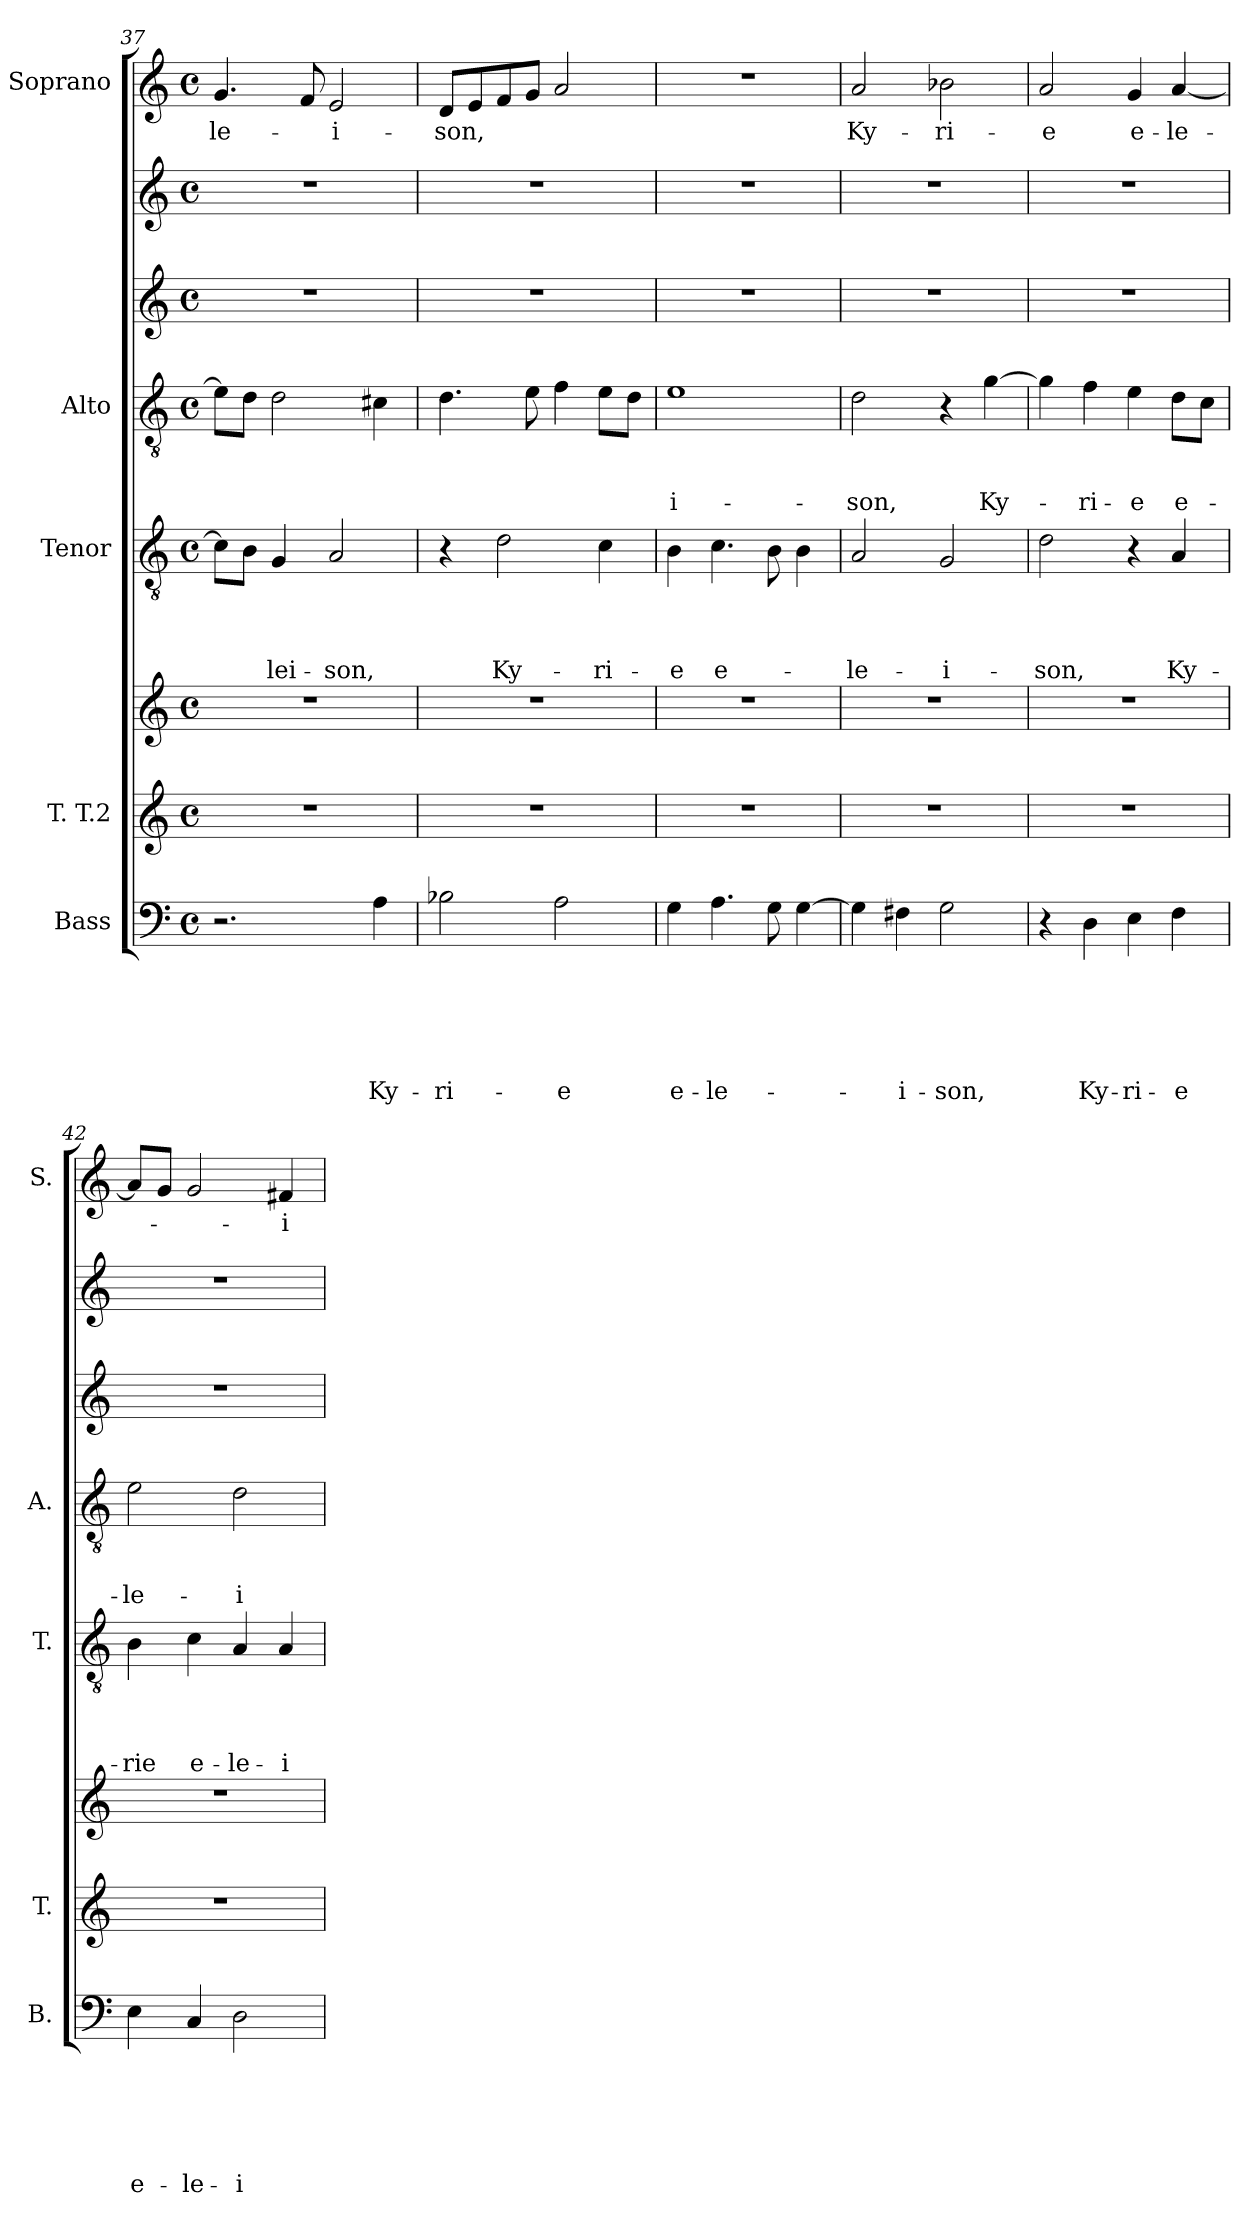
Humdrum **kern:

**kern	**text	**text	**text	**text	**text	**text	**kern	**kern	**kern	**text	**text	**text	**text	**kern	**text	**text	**text	**kern	**kern	**kern	**text
*part7	*part7	*part7	*part7	*part7	*part7	*part7	*part6	*part6	*part5	*part5	*part5	*part5	*part5	*part4	*part4	*part4	*part4	*part3	*part2	*part1	*part1
*staff8	*staff8	*staff8	*staff8	*staff8	*staff8	*staff8	*staff7	*staff6	*staff5	*staff5	*staff5	*staff5	*staff5	*staff4	*staff4	*staff4	*staff4	*staff3	*staff2	*staff1	*staff1
*I"Bass	*	*	*	*	*	*	*I"T. T.2	*	*I"Tenor	*	*	*	*	*I"Alto	*	*	*	*	*	*I"Soprano	*
*I'B.	*	*	*	*	*	*	*I'T.	*	*I'T.	*	*	*	*	*I'A.	*	*	*	*	*	*I'S.	*
*clefF4	*	*	*	*	*	*	*clefG2	*clefG2	*clefGv2	*	*	*	*	*clefGv2	*	*	*	*clefG2	*clefG2	*clefG2	*
*k[]	*	*	*	*	*	*	*k[]	*k[]	*k[]	*	*	*	*	*k[]	*	*	*	*k[]	*k[]	*k[]	*
*C:	*	*	*	*	*	*	*C:	*C:	*C:	*	*	*	*	*C:	*	*	*	*C:	*C:	*C:	*
*M4/4	*	*	*	*	*	*	*M4/4	*M4/4	*M4/4	*	*	*	*	*M4/4	*	*	*	*M4/4	*M4/4	*M4/4	*
*met(c)	*	*	*	*	*	*	*met(c)	*met(c)	*met(c)	*	*	*	*	*met(c)	*	*	*	*met(c)	*met(c)	*met(c)	*
=37	=37	=37	=37	=37	=37	=37	=37	=37	=37	=37	=37	=37	=37	=37	=37	=37	=37	=37	=37	=37	=37
!	!	!	!	!	!	!	!	!	!	!	!	!	!	!	!	!	!	!	!	!	!LO:LY:b
2.r	.	.	.	.	.	.	1r	1r	8c\L]	.	.	.	.	8e\L]	.	.	.	1r	1r	4.g/	-le-
.	.	.	.	.	.	.	.	.	8B\J	.	.	.	.	8d\J	.	.	.	.	.	.	.
!	!	!	!	!	!	!	!	!	!	!	!	!	!LO:LY:b	!	!	!	!	!	!	!	!
.	.	.	.	.	.	.	.	.	4G/	.	.	.	-lei-	2d\	.	.	.	.	.	.	.
.	.	.	.	.	.	.	.	.	.	.	.	.	.	.	.	.	.	.	.	8f/	.
!	!	!	!	!	!	!	!	!	!	!	!	!	!LO:LY:b	!	!	!	!	!	!	!	!LO:LY:b
.	.	.	.	.	.	.	.	.	2A/	.	.	.	-son,	.	.	.	.	.	.	2e/	-i-
!	!	!	!	!	!	!LO:LY:b	!	!	!	!	!	!	!	!	!	!	!	!	!	!	!
4A\	.	.	.	.	.	Ky-	.	.	.	.	.	.	.	4c#X\	.	.	.	.	.	.	.
!!LO:LB:g=z
=38	=38	=38	=38	=38	=38	=38	=38	=38	=38	=38	=38	=38	=38	=38	=38	=38	=38	=38	=38	=38	=38
!	!	!	!	!	!	!LO:LY:b	!	!	!	!	!	!	!	!	!	!	!	!	!	!	!LO:LY:b
2B-X\	.	.	.	.	.	-ri-	1r	1r	4r	.	.	.	.	4.d\	.	.	.	1r	1r	8d/L	-son,
.	.	.	.	.	.	.	.	.	.	.	.	.	.	.	.	.	.	.	.	8e/	.
!	!	!	!	!	!	!	!	!	!	!	!	!	!LO:LY:b	!	!	!	!	!	!	!	!
.	.	.	.	.	.	.	.	.	2d\	.	.	.	Ky-	.	.	.	.	.	.	8f/	.
.	.	.	.	.	.	.	.	.	.	.	.	.	.	8e\	.	.	.	.	.	8g/J	.
!	!	!	!	!	!	!LO:LY:b	!	!	!	!	!	!	!	!	!	!	!	!	!	!	!
2A\	.	.	.	.	.	-e	.	.	.	.	.	.	.	4f\	.	.	.	.	.	2a/	.
!	!	!	!	!	!	!	!	!	!	!	!	!	!LO:LY:b	!	!	!	!	!	!	!	!
.	.	.	.	.	.	.	.	.	4c\	.	.	.	-ri-	8e\L	.	.	.	.	.	.	.
.	.	.	.	.	.	.	.	.	.	.	.	.	.	8d\J	.	.	.	.	.	.	.
=39	=39	=39	=39	=39	=39	=39	=39	=39	=39	=39	=39	=39	=39	=39	=39	=39	=39	=39	=39	=39	=39
!	!	!	!	!	!	!LO:LY:b	!	!	!	!	!	!	!LO:LY:b	!	!	!	!LO:LY:b	!	!	!	!
4G\	.	.	.	.	.	e-	1r	1r	4B\	.	.	.	-e	1e	.	.	-i-	1r	1r	1r	.
!	!	!	!	!	!	!LO:LY:b	!	!	!	!	!	!	!LO:LY:b	!	!	!	!	!	!	!	!
4.A\	.	.	.	.	.	-le-	.	.	4.c\	.	.	.	e-	.	.	.	.	.	.	.	.
8G\	.	.	.	.	.	.	.	.	8B\	.	.	.	.	.	.	.	.	.	.	.	.
[>4G\	.	.	.	.	.	.	.	.	4B\	.	.	.	.	.	.	.	.	.	.	.	.
=40	=40	=40	=40	=40	=40	=40	=40	=40	=40	=40	=40	=40	=40	=40	=40	=40	=40	=40	=40	=40	=40
!	!	!	!	!	!	!	!	!	!	!	!	!	!LO:LY:b	!	!	!	!LO:LY:b	!	!	!	!LO:LY:b
4G\]	.	.	.	.	.	.	1r	1r	2A/	.	.	.	-le-	2d\	.	.	-son,	1r	1r	2a/	Ky-
!	!	!	!	!	!	!LO:LY:b	!	!	!	!	!	!	!	!	!	!	!	!	!	!	!
4F#X\	.	.	.	.	.	-i-	.	.	.	.	.	.	.	.	.	.	.	.	.	.	.
!	!	!	!	!	!	!LO:LY:b	!	!	!	!	!	!	!LO:LY:b	!	!	!	!	!	!	!	!LO:LY:b
2G\	.	.	.	.	.	-son,	.	.	2G/	.	.	.	-i-	4r	.	.	.	.	.	2b-X\	-ri-
!	!	!	!	!	!	!	!	!	!	!	!	!	!	!	!	!	!LO:LY:b	!	!	!	!
.	.	.	.	.	.	.	.	.	.	.	.	.	.	[>4g\	.	.	Ky-	.	.	.	.
=41	=41	=41	=41	=41	=41	=41	=41	=41	=41	=41	=41	=41	=41	=41	=41	=41	=41	=41	=41	=41	=41
!	!	!	!	!	!	!	!	!	!	!	!	!	!LO:LY:b	!	!	!	!	!	!	!	!LO:LY:b
4r	.	.	.	.	.	.	1r	1r	2d\	.	.	.	-son,	4g\]	.	.	.	1r	1r	2a/	-e
!	!	!	!	!	!	!LO:LY:b	!	!	!	!	!	!	!	!	!	!	!LO:LY:b	!	!	!	!
4D\	.	.	.	.	.	Ky-	.	.	.	.	.	.	.	4f\	.	.	-ri-	.	.	.	.
!	!	!	!	!	!	!LO:LY:b	!	!	!	!	!	!	!	!	!	!	!LO:LY:b	!	!	!	!LO:LY:b
4E\	.	.	.	.	.	-ri-	.	.	4r	.	.	.	.	4e\	.	.	-e	.	.	4g/	e-
!	!	!	!	!	!	!LO:LY:b	!	!	!	!	!	!	!LO:LY:b	!	!	!	!LO:LY:b	!	!	!	!LO:LY:b
4F\	.	.	.	.	.	-e	.	.	4A/	.	.	.	Ky-	8d\L	.	.	e-	.	.	[<4a/	-le-
.	.	.	.	.	.	.	.	.	.	.	.	.	.	8c\J	.	.	.	.	.	.	.
=42	=42	=42	=42	=42	=42	=42	=42	=42	=42	=42	=42	=42	=42	=42	=42	=42	=42	=42	=42	=42	=42
!	!	!	!	!	!	!LO:LY:b	!	!	!	!	!	!	!LO:LY:b	!	!	!	!LO:LY:b	!	!	!	!
4E\	.	.	.	.	.	e-	1r	1r	4B\	.	.	.	-rie	2e\	.	.	-le-	1r	1r	8a/L]	.
.	.	.	.	.	.	.	.	.	.	.	.	.	.	.	.	.	.	.	.	8g/J	.
!	!	!	!	!	!	!LO:LY:b	!	!	!	!	!	!	!LO:LY:b	!	!	!	!	!	!	!	!
4C/	.	.	.	.	.	-le-	.	.	4c\	.	.	.	e-	.	.	.	.	.	.	2g/	.
!	!	!	!	!	!	!LO:LY:b	!	!	!	!	!	!	!LO:LY:b	!	!	!	!LO:LY:b	!	!	!	!
2D\	.	.	.	.	.	-i-	.	.	4A/	.	.	.	-le-	2d\	.	.	-i-	.	.	.	.
!	!	!	!	!	!	!	!	!	!	!	!	!	!LO:LY:b	!	!	!	!	!	!	!	!LO:LY:b
.	.	.	.	.	.	.	.	.	4A/	.	.	.	-i-	.	.	.	.	.	.	4f#X/	-i-
=	=	=	=	=	=	=	=	=	=	=	=	=	=	=	=	=	=	=	=	=	=
*-	*-	*-	*-	*-	*-	*-	*-	*-	*-	*-	*-	*-	*-	*-	*-	*-	*-	*-	*-	*-	*-
